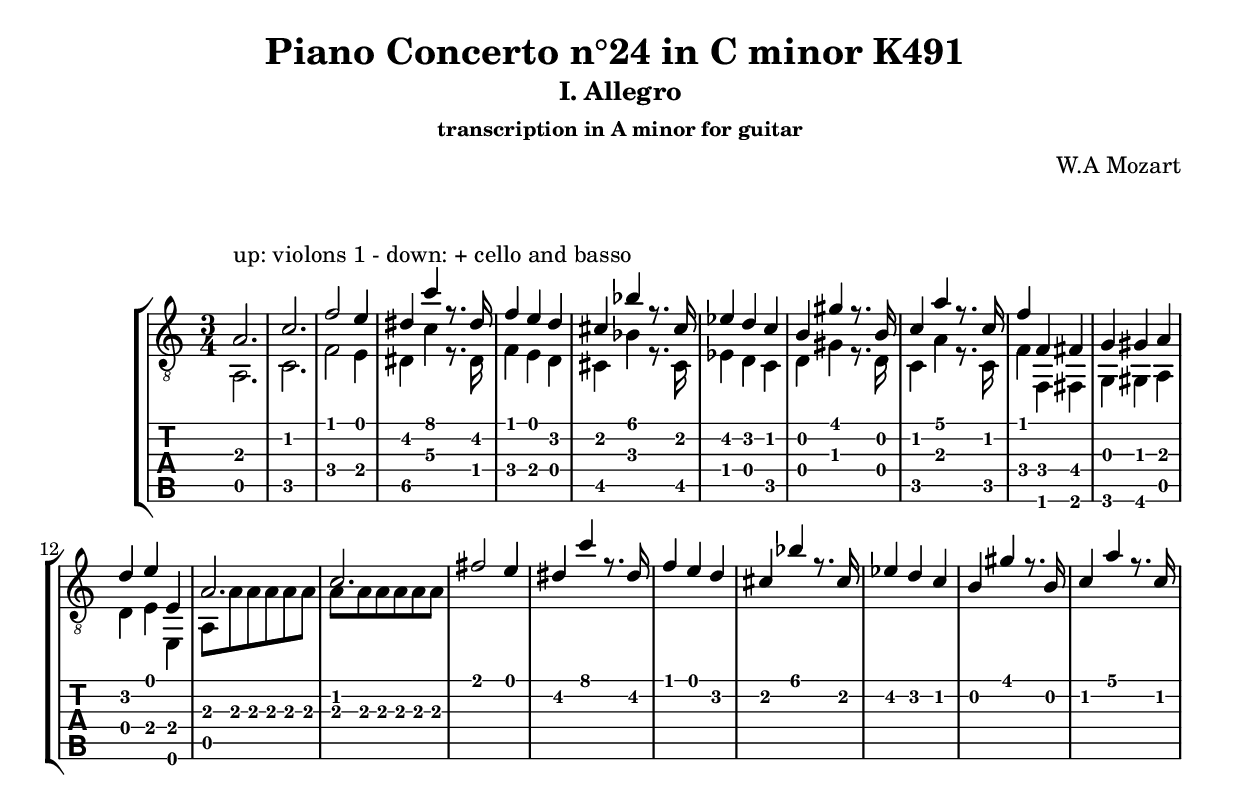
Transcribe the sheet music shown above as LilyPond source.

\version "2.18.2"
\include "italiano.ly"

\header {
  title = "Piano Concerto n°24 in C minor K491 "
  subtitle = "I. Allegro"
  subsubtitle = "transcription in A minor for guitar"
  composer = "W.A Mozart"
  % Supprimer le pied de page par défaut
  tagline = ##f
}

\markup {
  \vspace #2
}


upper = \transpose do la { \relative do' {
  \key do \minor
  \numericTimeSignature
  \time 3/4
  \voiceOne
  \override StringNumber #'transparent = ##t
  % violins 1
  % 1 ----------------------------------------------------------------
  do,2.^"up: violons 1 - down: + cello and basso"
  mib2.
  lab2 sol4
  fad4\2 mib' r8. fad,16
  % 5 ----------------------------------------------------------------
  lab4 sol fa
  mi4 reb' r8. mi,16
  solb4 fa mib
  re4 si' r8. re,16 
  % 9 ----------------------------------------------------------------
  mib4\2 do' r8. mib,16\2
  lab4 lab, la
  sib4 si do
  fa4 sol sol,
  % 13 ---------------------------------------------------------------
  do2.
  mib2.
  la2 sol4
  fad4 mib' r8. fad,16
  % 17 ---------------------------------------------------------------
  lab4 sol fa
  mi4 reb' r8. mi,16
  solb4 fa mib
  re4 si' r8. re,16
  % 21 ---------------------------------------------------------------
  mib4\2 do' r8. mib,16\2
  }
}
lower = \transpose do la { \relative do' {
  \key do \minor
  \numericTimeSignature
  \time 3/4
  \voiceTwo
  \override StringNumber #'transparent = ##t
  % cello and basso
  % 1 ----------------------------------------------------------------
  do,,2.
  mib2.
  lab2 sol4
  fad4\5 mib'\3 r8. fad,16
  % 5 ----------------------------------------------------------------
  lab4 sol fa
  mi4\5 reb'\3 r8. mi,16\5
  solb4 fa mib
  fa4 si\3 r8. fa16
  % 9 ----------------------------------------------------------------
  mib4\5 do'\3 r8. mib,16\5
  lab4 lab, la
  sib4 si do
  fa sol sol,
  % 13 ---------------------------------------------------------------
  do8 do' do do do do
  do8 do do do do do
  }
}

\score {
  \new StaffGroup = "traditional with tab" <<
    \new Staff = "traditional" <<
      \clef "treble_8"
      \context Voice = "upper" \upper
      \context Voice = "lower" \lower
    >>
    \new TabStaff = "tab" <<
      \clef moderntab
      \context TabVoice = "upper" \upper
      \context TabVoice = "lower" \lower
    >>
  >>
  }
  \layout {
  }
